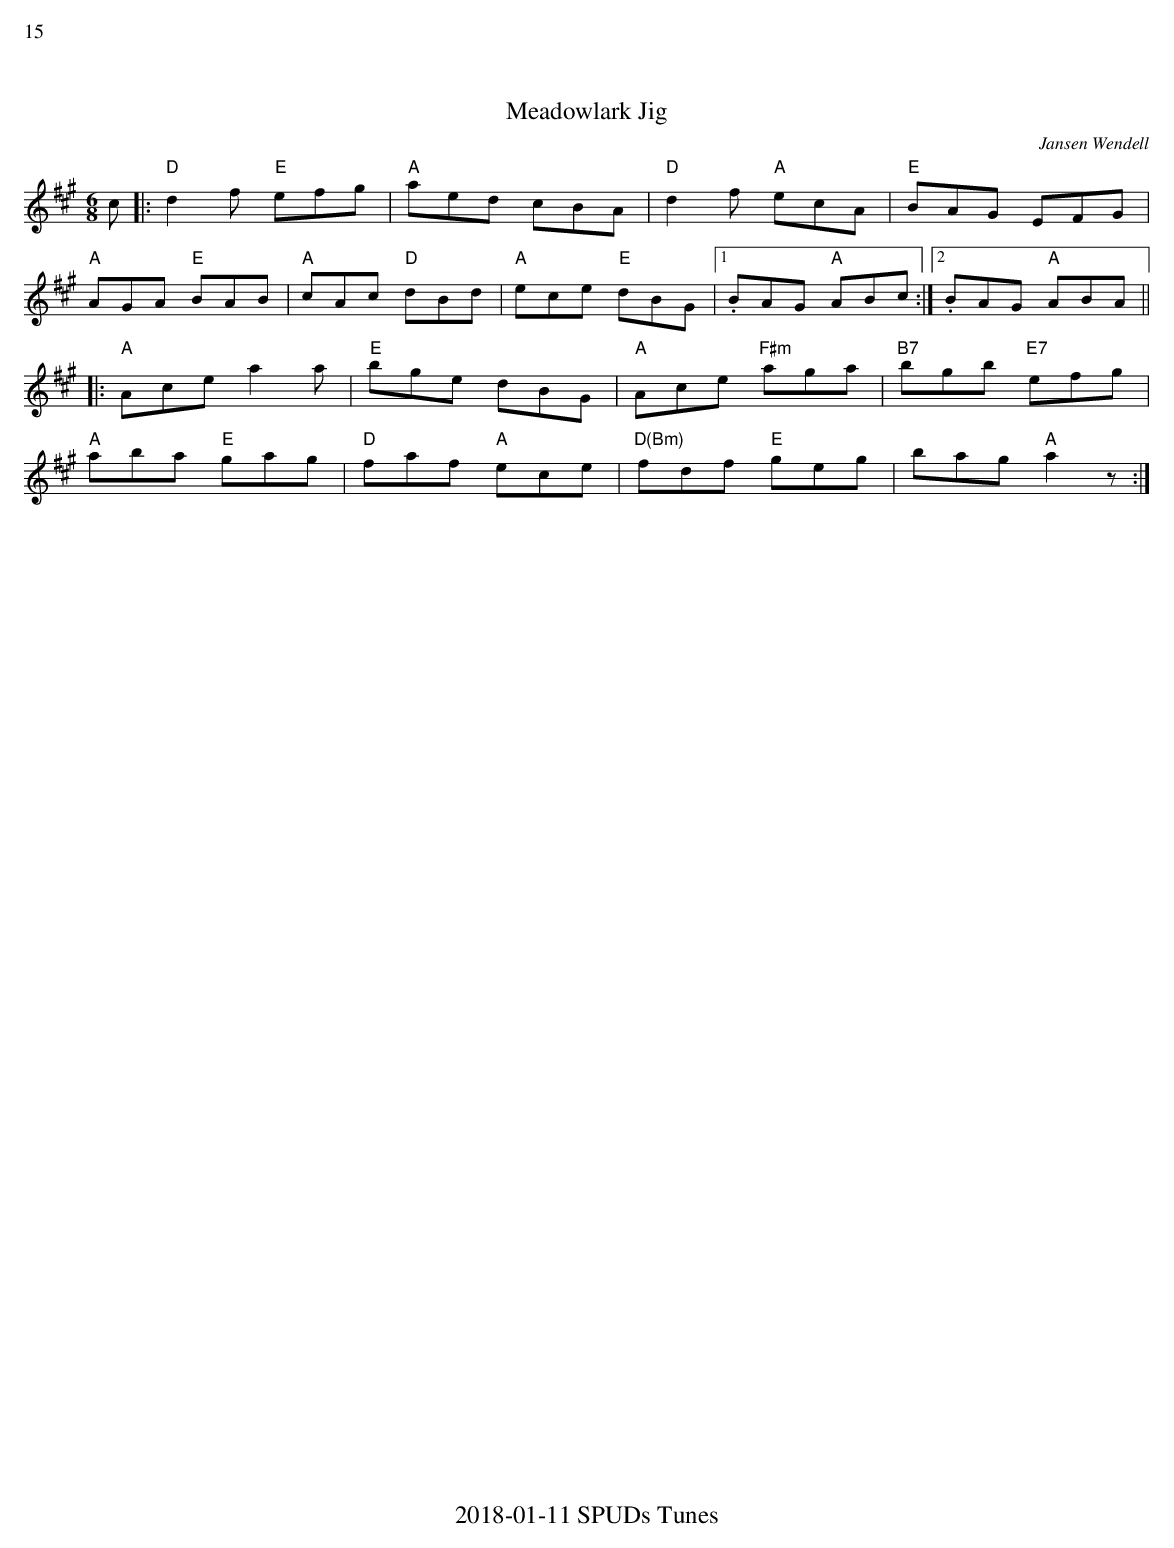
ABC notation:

X:1
%%text 15
T:Meadowlark Jig
C:Jansen Wendell
M:6/8
L:1/8
K:A
c|:"D"d2f"E" efg|"A"aed cBA|"D"d2 f "A"ecA|"E"BAG EFG|
"A"AGA "E"BAB|"A"cAc "D"dBd|"A"ece "E"dBG|1.BAG "A"ABc:|2.BAG "A"ABA||
|:"A"Ace a2 a|"E"bge dBG|"A"Ace "F#m"aga|"B7"bgb "E7"efg|
"A"aba "E"gag|"D"faf "A"ece|"D(Bm)"fdf "E"geg| bag "A"a2z:|
